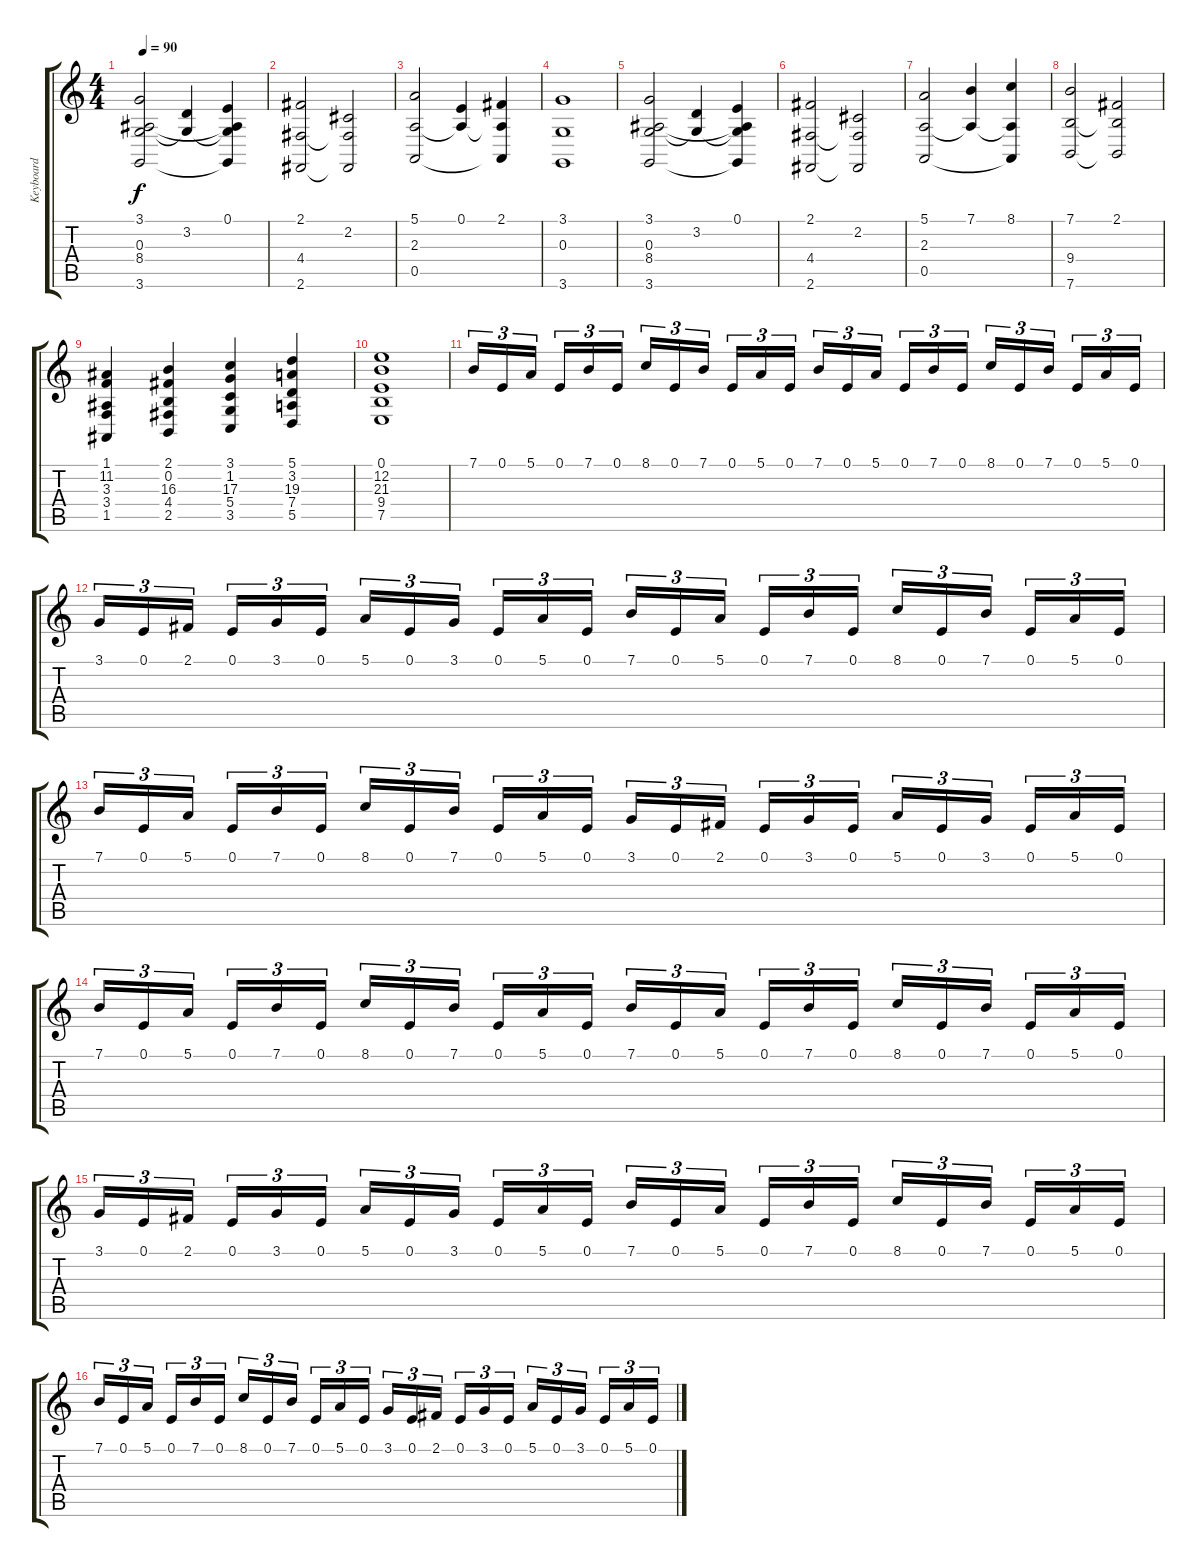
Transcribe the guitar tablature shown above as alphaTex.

\track ("Keyboard" "Keyboard") {instrument harpsichord}
\staff {score tabs}
\tuning (E4 B3 G3 D3 A2 E2) {hide}
\ts (4 4)
\tempo 90
\clef g2
\ks c
(3.1 0.3 8.4 3.6).2{dy f instrument choiraahs} (3.2 0.3{t}).4 (0.1 0.3{t} 8.4{t} 3.6{t}).4 |
(2.1 4.4 2.6).2 (2.2 4.4{t} 2.6{t}).2 |
(5.1 2.3 0.5).2 (0.1 2.3{t}).4 (2.1 2.3{t} 0.5{t}).4 |
(3.1 0.3 3.6).1 |
(3.1 0.3 8.4 3.6).2 (3.2 0.3{t}).4 (0.1 0.3{t} 8.4{t} 3.6{t}).4 |
(2.1 4.4 2.6).2 (2.2 4.4{t} 2.6{t}).2 |
(5.1 2.3 0.5).2 (7.1 2.3{t}).4 (8.1 2.3{t} 0.5{t}).4 |
(7.1 9.4 7.6).2 (2.1 9.4{t} 7.6{t}).2 |
(1.1 11.2 3.3 3.4 1.5).4{instrument harpsichord} (2.1 0.2 16.3 4.4 2.5).4 (3.1 1.2 17.3 5.4 3.5).4 (5.1 3.2 19.3 7.4 5.5).4 |
(0.1 12.2 21.3 9.4 7.5).1 |
7.1.16{tu (3 2)} 0.1.16{tu (3 2)} 5.1.16{tu (3 2) beam splitsecondary} 0.1.16{tu (3 2)} 7.1.16{tu (3 2)} 0.1.16{tu (3 2)} 8.1.16{tu (3 2)} 0.1.16{tu (3 2)} 7.1.16{tu (3 2) beam splitsecondary} 0.1.16{tu (3 2)} 5.1.16{tu (3 2)} 0.1.16{tu (3 2)} 7.1.16{tu (3 2)} 0.1.16{tu (3 2)} 5.1.16{tu (3 2) beam splitsecondary} 0.1.16{tu (3 2)} 7.1.16{tu (3 2)} 0.1.16{tu (3 2)} 8.1.16{tu (3 2)} 0.1.16{tu (3 2)} 7.1.16{tu (3 2) beam splitsecondary} 0.1.16{tu (3 2)} 5.1.16{tu (3 2)} 0.1.16{tu (3 2)} |
3.1.16{tu (3 2)} 0.1.16{tu (3 2)} 2.1.16{tu (3 2) beam splitsecondary} 0.1.16{tu (3 2)} 3.1.16{tu (3 2)} 0.1.16{tu (3 2)} 5.1.16{tu (3 2)} 0.1.16{tu (3 2)} 3.1.16{tu (3 2) beam splitsecondary} 0.1.16{tu (3 2)} 5.1.16{tu (3 2)} 0.1.16{tu (3 2)} 7.1.16{tu (3 2)} 0.1.16{tu (3 2)} 5.1.16{tu (3 2) beam splitsecondary} 0.1.16{tu (3 2)} 7.1.16{tu (3 2)} 0.1.16{tu (3 2)} 8.1.16{tu (3 2)} 0.1.16{tu (3 2)} 7.1.16{tu (3 2) beam splitsecondary} 0.1.16{tu (3 2)} 5.1.16{tu (3 2)} 0.1.16{tu (3 2)} |
7.1.16{tu (3 2)} 0.1.16{tu (3 2)} 5.1.16{tu (3 2) beam splitsecondary} 0.1.16{tu (3 2)} 7.1.16{tu (3 2)} 0.1.16{tu (3 2)} 8.1.16{tu (3 2)} 0.1.16{tu (3 2)} 7.1.16{tu (3 2) beam splitsecondary} 0.1.16{tu (3 2)} 5.1.16{tu (3 2)} 0.1.16{tu (3 2)} 3.1.16{tu (3 2)} 0.1.16{tu (3 2)} 2.1.16{tu (3 2) beam splitsecondary} 0.1.16{tu (3 2)} 3.1.16{tu (3 2)} 0.1.16{tu (3 2)} 5.1.16{tu (3 2)} 0.1.16{tu (3 2)} 3.1.16{tu (3 2) beam splitsecondary} 0.1.16{tu (3 2)} 5.1.16{tu (3 2)} 0.1.16{tu (3 2)} |
7.1.16{tu (3 2)} 0.1.16{tu (3 2)} 5.1.16{tu (3 2) beam splitsecondary} 0.1.16{tu (3 2)} 7.1.16{tu (3 2)} 0.1.16{tu (3 2)} 8.1.16{tu (3 2)} 0.1.16{tu (3 2)} 7.1.16{tu (3 2) beam splitsecondary} 0.1.16{tu (3 2)} 5.1.16{tu (3 2)} 0.1.16{tu (3 2)} 7.1.16{tu (3 2)} 0.1.16{tu (3 2)} 5.1.16{tu (3 2) beam splitsecondary} 0.1.16{tu (3 2)} 7.1.16{tu (3 2)} 0.1.16{tu (3 2)} 8.1.16{tu (3 2)} 0.1.16{tu (3 2)} 7.1.16{tu (3 2) beam splitsecondary} 0.1.16{tu (3 2)} 5.1.16{tu (3 2)} 0.1.16{tu (3 2)} |
3.1.16{tu (3 2)} 0.1.16{tu (3 2)} 2.1.16{tu (3 2) beam splitsecondary} 0.1.16{tu (3 2)} 3.1.16{tu (3 2)} 0.1.16{tu (3 2)} 5.1.16{tu (3 2)} 0.1.16{tu (3 2)} 3.1.16{tu (3 2) beam splitsecondary} 0.1.16{tu (3 2)} 5.1.16{tu (3 2)} 0.1.16{tu (3 2)} 7.1.16{tu (3 2)} 0.1.16{tu (3 2)} 5.1.16{tu (3 2) beam splitsecondary} 0.1.16{tu (3 2)} 7.1.16{tu (3 2)} 0.1.16{tu (3 2)} 8.1.16{tu (3 2)} 0.1.16{tu (3 2)} 7.1.16{tu (3 2) beam splitsecondary} 0.1.16{tu (3 2)} 5.1.16{tu (3 2)} 0.1.16{tu (3 2)} |
7.1.16{tu (3 2)} 0.1.16{tu (3 2)} 5.1.16{tu (3 2) beam splitsecondary} 0.1.16{tu (3 2)} 7.1.16{tu (3 2)} 0.1.16{tu (3 2)} 8.1.16{tu (3 2)} 0.1.16{tu (3 2)} 7.1.16{tu (3 2) beam splitsecondary} 0.1.16{tu (3 2)} 5.1.16{tu (3 2)} 0.1.16{tu (3 2)} 3.1.16{tu (3 2)} 0.1.16{tu (3 2)} 2.1.16{tu (3 2) beam splitsecondary} 0.1.16{tu (3 2)} 3.1.16{tu (3 2)} 0.1.16{tu (3 2)} 5.1.16{tu (3 2)} 0.1.16{tu (3 2)} 3.1.16{tu (3 2) beam splitsecondary} 0.1.16{tu (3 2)} 5.1.16{tu (3 2)} 0.1.16{tu (3 2)}
